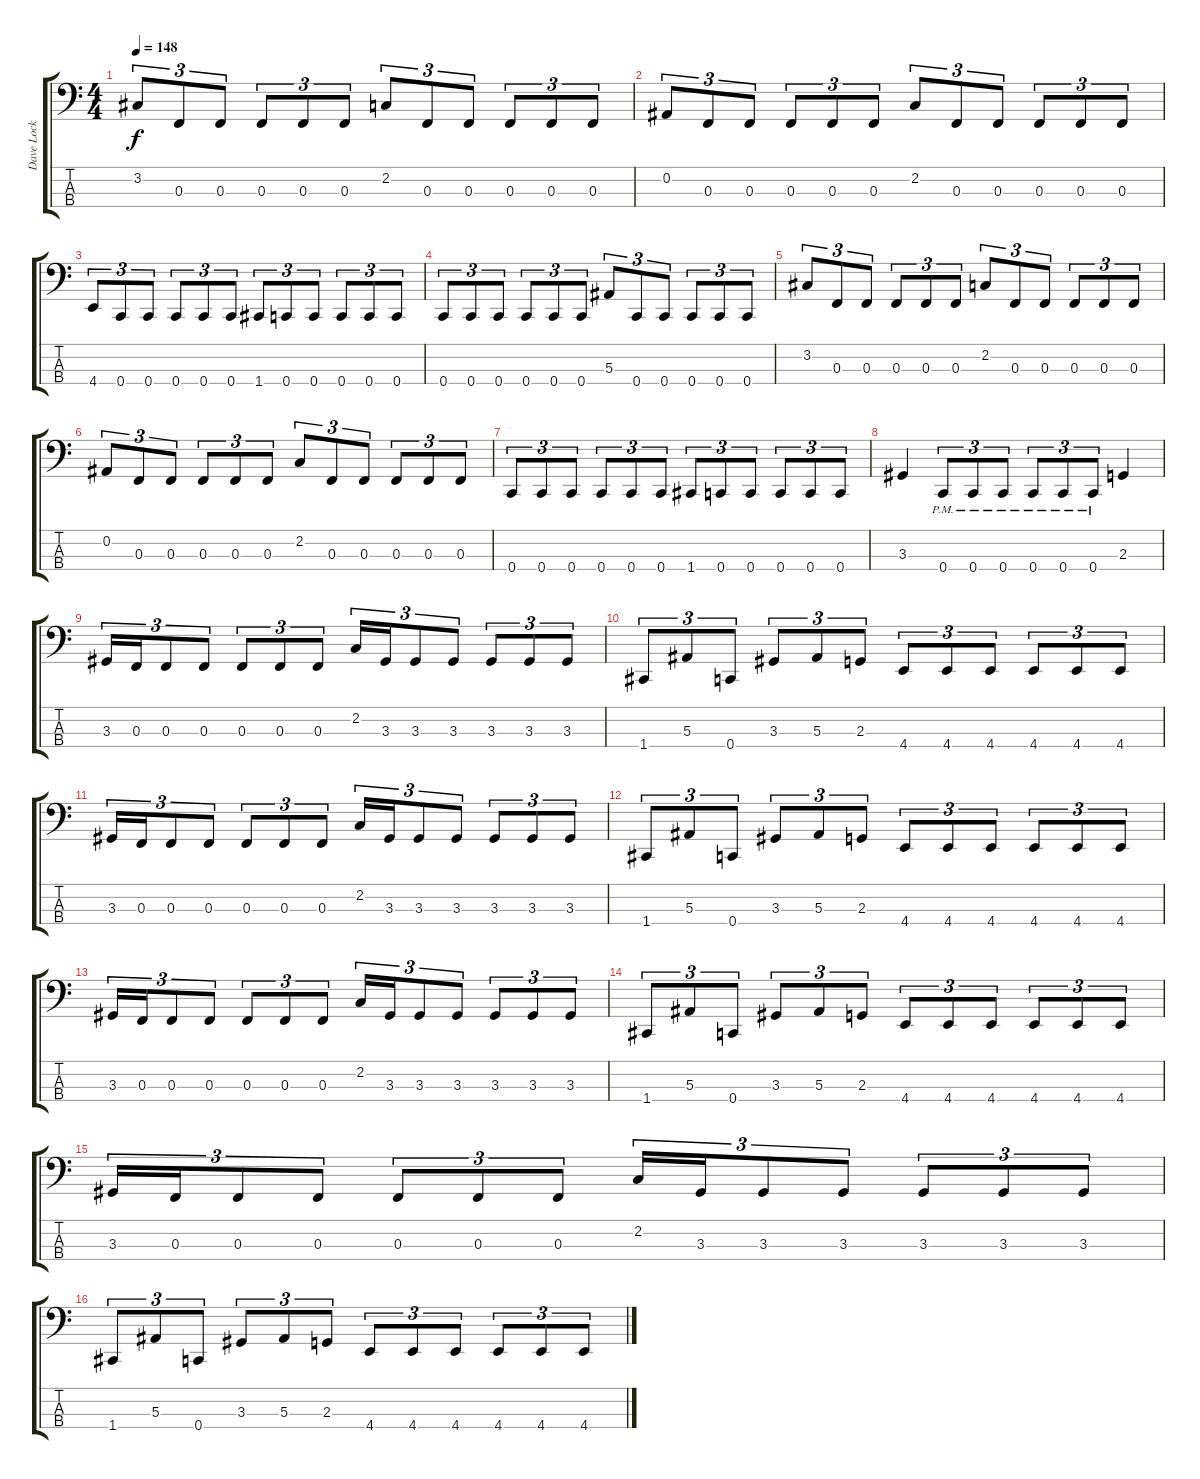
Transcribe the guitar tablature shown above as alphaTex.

\track ("Dave Lock (Bass)" "Dave Lock ") {instrument electricbassfinger}
\staff {score tabs}
\tuning (Eb2 Bb1 F1 C1) {hide}
\ts (4 4)
\tempo 148
\clef f4
\ks c
3.2.8{tu (3 2) dy f} 0.3.8{tu (3 2)} 0.3.8{tu (3 2)} 0.3.8{tu (3 2)} 0.3.8{tu (3 2)} 0.3.8{tu (3 2)} 2.2.8{tu (3 2)} 0.3.8{tu (3 2)} 0.3.8{tu (3 2)} 0.3.8{tu (3 2)} 0.3.8{tu (3 2)} 0.3.8{tu (3 2)} |
0.2.8{tu (3 2)} 0.3.8{tu (3 2)} 0.3.8{tu (3 2)} 0.3.8{tu (3 2)} 0.3.8{tu (3 2)} 0.3.8{tu (3 2)} 2.2.8{tu (3 2)} 0.3.8{tu (3 2)} 0.3.8{tu (3 2)} 0.3.8{tu (3 2)} 0.3.8{tu (3 2)} 0.3.8{tu (3 2)} |
4.4.8{tu (3 2)} 0.4.8{tu (3 2)} 0.4.8{tu (3 2)} 0.4.8{tu (3 2)} 0.4.8{tu (3 2)} 0.4.8{tu (3 2)} 1.4.8{tu (3 2)} 0.4.8{tu (3 2)} 0.4.8{tu (3 2)} 0.4.8{tu (3 2)} 0.4.8{tu (3 2)} 0.4.8{tu (3 2)} |
0.4.8{tu (3 2)} 0.4.8{tu (3 2)} 0.4.8{tu (3 2)} 0.4.8{tu (3 2)} 0.4.8{tu (3 2)} 0.4.8{tu (3 2)} 5.3.8{tu (3 2)} 0.4.8{tu (3 2)} 0.4.8{tu (3 2)} 0.4.8{tu (3 2)} 0.4.8{tu (3 2)} 0.4.8{tu (3 2)} |
3.2.8{tu (3 2)} 0.3.8{tu (3 2)} 0.3.8{tu (3 2)} 0.3.8{tu (3 2)} 0.3.8{tu (3 2)} 0.3.8{tu (3 2)} 2.2.8{tu (3 2)} 0.3.8{tu (3 2)} 0.3.8{tu (3 2)} 0.3.8{tu (3 2)} 0.3.8{tu (3 2)} 0.3.8{tu (3 2)} |
0.2.8{tu (3 2)} 0.3.8{tu (3 2)} 0.3.8{tu (3 2)} 0.3.8{tu (3 2)} 0.3.8{tu (3 2)} 0.3.8{tu (3 2)} 2.2.8{tu (3 2)} 0.3.8{tu (3 2)} 0.3.8{tu (3 2)} 0.3.8{tu (3 2)} 0.3.8{tu (3 2)} 0.3.8{tu (3 2)} |
0.4.8{tu (3 2)} 0.4.8{tu (3 2)} 0.4.8{tu (3 2)} 0.4.8{tu (3 2)} 0.4.8{tu (3 2)} 0.4.8{tu (3 2)} 1.4.8{tu (3 2)} 0.4.8{tu (3 2)} 0.4.8{tu (3 2)} 0.4.8{tu (3 2)} 0.4.8{tu (3 2)} 0.4.8{tu (3 2)} |
3.3.4 0.4{pm}.8{tu (3 2)} 0.4{pm}.8{tu (3 2)} 0.4{pm}.8{tu (3 2)} 0.4{pm}.8{tu (3 2)} 0.4{pm}.8{tu (3 2)} 0.4{pm}.8{tu (3 2)} 2.3.4 |
3.3.16{tu (3 2)} 0.3.16{tu (3 2)} 0.3.8{tu (3 2)} 0.3.8{tu (3 2)} 0.3.8{tu (3 2)} 0.3.8{tu (3 2)} 0.3.8{tu (3 2)} 2.2.16{tu (3 2)} 3.3.16{tu (3 2)} 3.3.8{tu (3 2)} 3.3.8{tu (3 2)} 3.3.8{tu (3 2)} 3.3.8{tu (3 2)} 3.3.8{tu (3 2)} |
1.4.8{tu (3 2)} 5.3.8{tu (3 2)} 0.4.8{tu (3 2)} 3.3.8{tu (3 2)} 5.3.8{tu (3 2)} 2.3.8{tu (3 2)} 4.4.8{tu (3 2)} 4.4.8{tu (3 2)} 4.4.8{tu (3 2)} 4.4.8{tu (3 2)} 4.4.8{tu (3 2)} 4.4.8{tu (3 2)} |
3.3.16{tu (3 2)} 0.3.16{tu (3 2)} 0.3.8{tu (3 2)} 0.3.8{tu (3 2)} 0.3.8{tu (3 2)} 0.3.8{tu (3 2)} 0.3.8{tu (3 2)} 2.2.16{tu (3 2)} 3.3.16{tu (3 2)} 3.3.8{tu (3 2)} 3.3.8{tu (3 2)} 3.3.8{tu (3 2)} 3.3.8{tu (3 2)} 3.3.8{tu (3 2)} |
1.4.8{tu (3 2)} 5.3.8{tu (3 2)} 0.4.8{tu (3 2)} 3.3.8{tu (3 2)} 5.3.8{tu (3 2)} 2.3.8{tu (3 2)} 4.4.8{tu (3 2)} 4.4.8{tu (3 2)} 4.4.8{tu (3 2)} 4.4.8{tu (3 2)} 4.4.8{tu (3 2)} 4.4.8{tu (3 2)} |
3.3.16{tu (3 2)} 0.3.16{tu (3 2)} 0.3.8{tu (3 2)} 0.3.8{tu (3 2)} 0.3.8{tu (3 2)} 0.3.8{tu (3 2)} 0.3.8{tu (3 2)} 2.2.16{tu (3 2)} 3.3.16{tu (3 2)} 3.3.8{tu (3 2)} 3.3.8{tu (3 2)} 3.3.8{tu (3 2)} 3.3.8{tu (3 2)} 3.3.8{tu (3 2)} |
1.4.8{tu (3 2)} 5.3.8{tu (3 2)} 0.4.8{tu (3 2)} 3.3.8{tu (3 2)} 5.3.8{tu (3 2)} 2.3.8{tu (3 2)} 4.4.8{tu (3 2)} 4.4.8{tu (3 2)} 4.4.8{tu (3 2)} 4.4.8{tu (3 2)} 4.4.8{tu (3 2)} 4.4.8{tu (3 2)} |
3.3.16{tu (3 2)} 0.3.16{tu (3 2)} 0.3.8{tu (3 2)} 0.3.8{tu (3 2)} 0.3.8{tu (3 2)} 0.3.8{tu (3 2)} 0.3.8{tu (3 2)} 2.2.16{tu (3 2)} 3.3.16{tu (3 2)} 3.3.8{tu (3 2)} 3.3.8{tu (3 2)} 3.3.8{tu (3 2)} 3.3.8{tu (3 2)} 3.3.8{tu (3 2)} |
1.4.8{tu (3 2)} 5.3.8{tu (3 2)} 0.4.8{tu (3 2)} 3.3.8{tu (3 2)} 5.3.8{tu (3 2)} 2.3.8{tu (3 2)} 4.4.8{tu (3 2)} 4.4.8{tu (3 2)} 4.4.8{tu (3 2)} 4.4.8{tu (3 2)} 4.4.8{tu (3 2)} 4.4.8{tu (3 2)}
